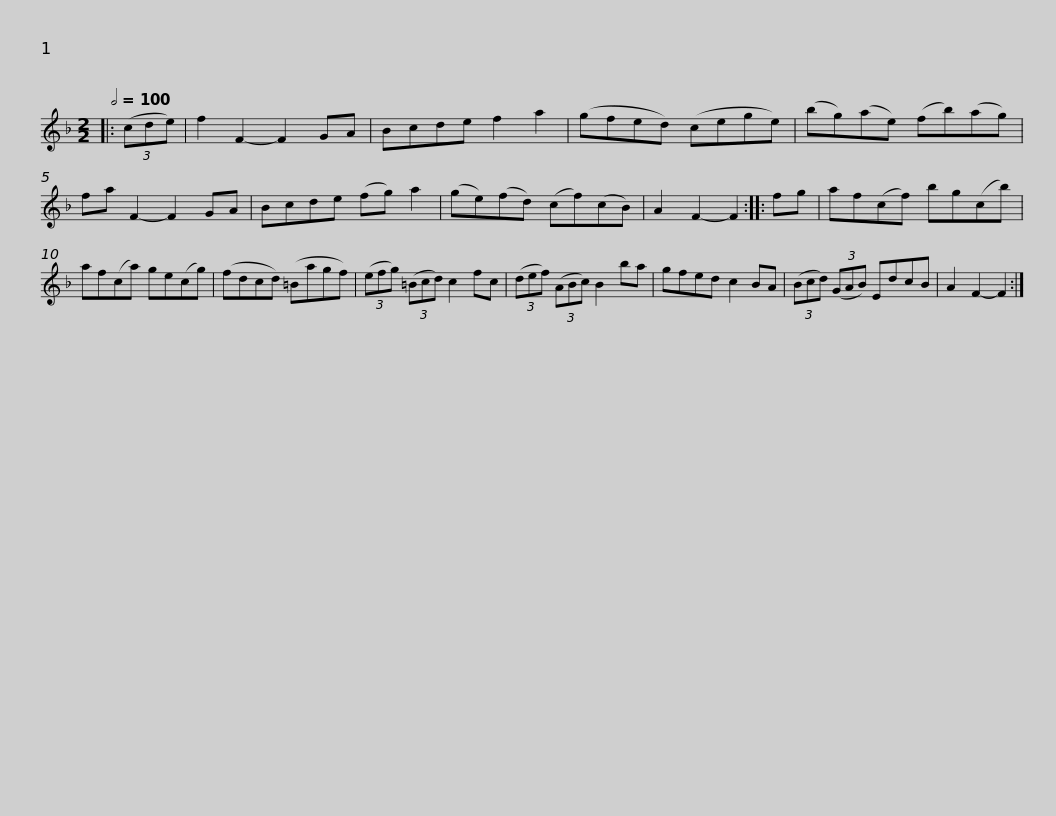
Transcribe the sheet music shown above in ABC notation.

X:1
L:1/8
Q:1/2=100
M:2/2
I:linebreak $
K:F
V:1 treble
V:1
|: (3(cde) | f2 F2- F2 GA | Bcde f2 a2 | (gfed) (cege) | (bg)(ae) (fb)(ag) | %5
 fa F2- F2 GA |$ Bcde (fg) a2 | (ge)(fd) (cf)(cB) | A2 F2- F2 :: fg | %10
 af(cf) bg(cb) | af(ca) ge(cg) |$ (fdcd) (=Bagf) | (3(efg) (3(=Bcd) c2 fc | (3(def) (3(ABc) B2 ba | %15
 gfed c2 BA | (3(Bcd) (3(GAB) EdcB |$ A2 F2- F2 :| %18
